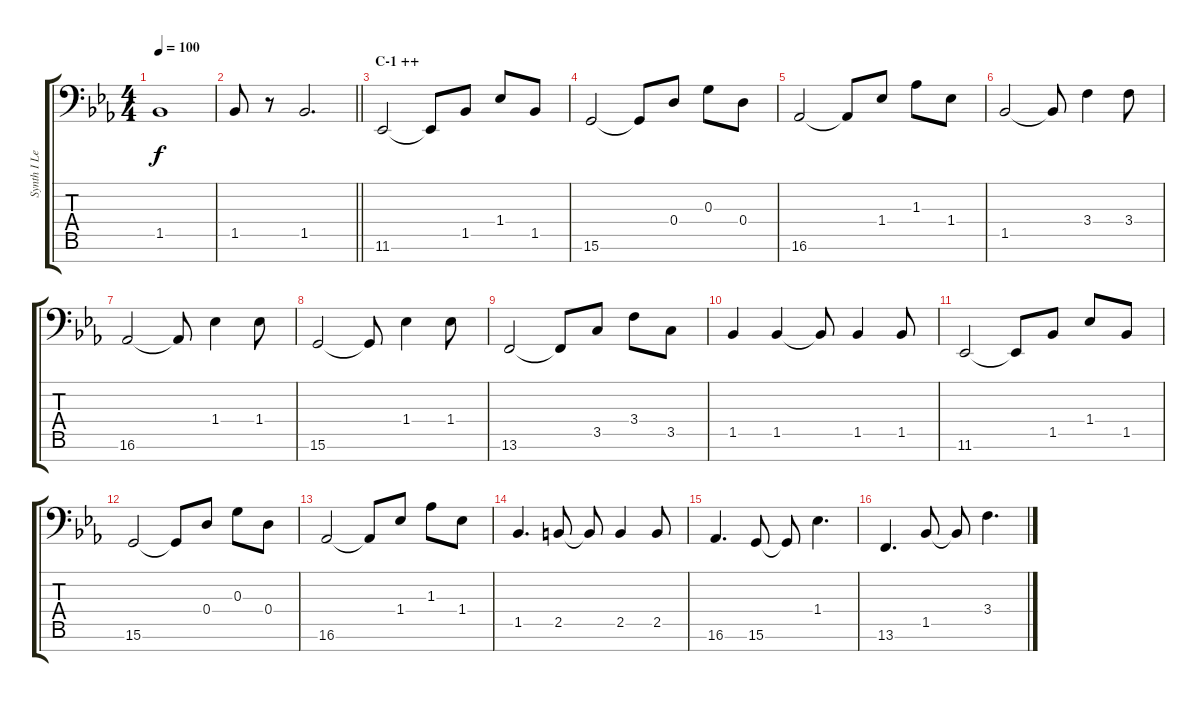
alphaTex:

\track ("Synth I Left (Kotobuki Tsumugi)" "Synth I Le") {instrument electricpiano1}
\staff {score tabs}
\tuning (E4 B3 G3 D3 A2 E1 E0) {hide}
\ts (4 4)
\tempo 100
\clef f4
\ks eb
1.5.1{dy f} |
\barLineRight lightlight
1.5.8 r.8 1.5.2{d} |
\section ("" "C-1 ++")
11.6.2 11.6{t}.8 1.5.8 1.4.8 1.5.8 |
15.6.2 15.6{t}.8 0.4.8 0.3.8 0.4.8 |
16.6.2 16.6{t}.8 1.4.8 1.3.8 1.4.8 |
1.5.2 1.5{t}.8 3.4.4 3.4.8 |
16.6.2 16.6{t}.8 1.4.4 1.4.8 |
15.6.2 15.6{t}.8 1.4.4 1.4.8 |
13.6.2 13.6{t}.8 3.5.8 3.4.8 3.5.8 |
1.5.4 1.5.4 1.5{t}.8 1.5.4 1.5.8 |
11.6.2 11.6{t}.8 1.5.8 1.4.8 1.5.8 |
15.6.2 15.6{t}.8 0.4.8 0.3.8 0.4.8 |
16.6.2 16.6{t}.8 1.4.8 1.3.8 1.4.8 |
1.5.4{d} 2.5.8 2.5{t}.8 2.5.4 2.5.8 |
16.6.4{d} 15.6.8 15.6{t}.8 1.4.4{d} |
13.6.4{d} 1.5.8 1.5{t}.8 3.4.4{d}
